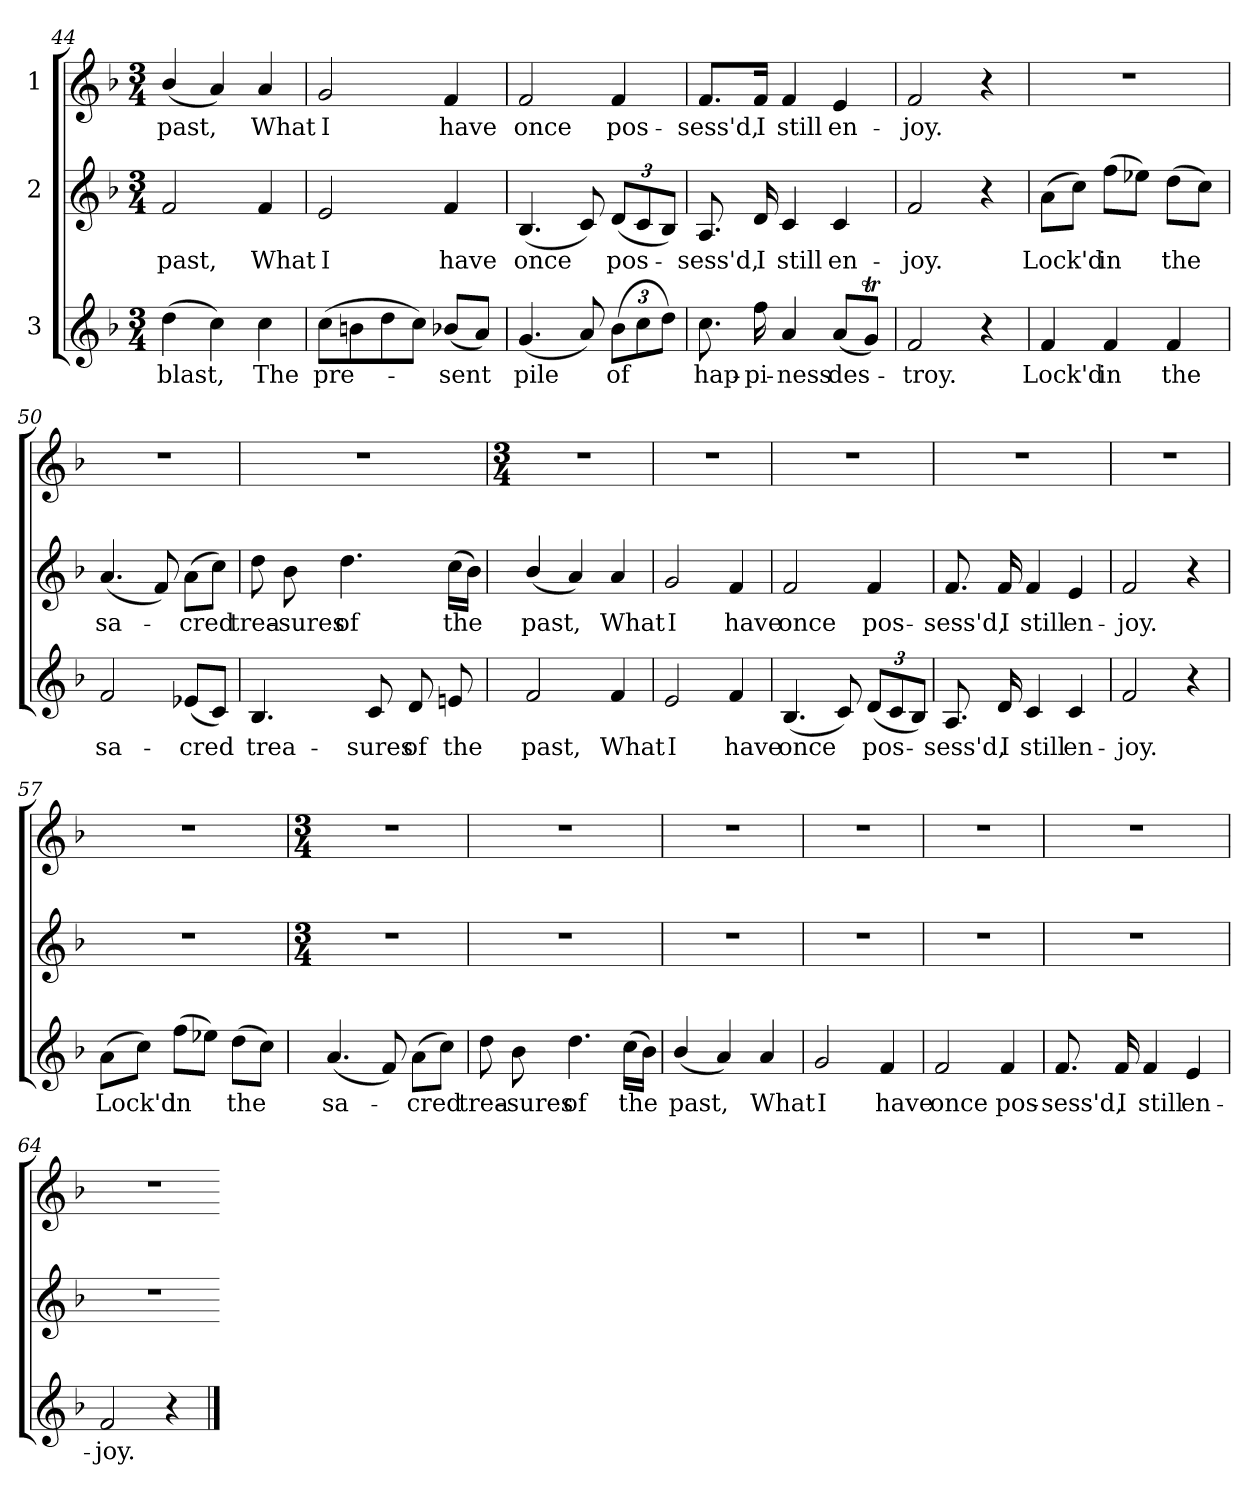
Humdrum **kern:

**kern	**text	**kern	**text	**kern	**text
*part3	*part3	*part2	*part2	*part1	*part1
*staff3	*staff3	*staff2	*staff2	*staff1	*staff1
*I"3	*	*I"2	*	*I"1	*
*clefG2	*	*clefG2	*	*clefG2	*
*k[b-]	*	*k[b-]	*	*k[b-]	*
*F:	*	*F:	*	*F:	*
*M3/4	*	*M3/4	*	*M3/4	*
=44	=44	=44	=44	=44	=44
!	!LO:LY:b	!	!LO:LY:b	!	!LO:LY:b
(>4dd	blast,	2f	past,	(<4b-/	past,
4cc)	.	.	.	4a)	.
!	!LO:LY:b	!	!LO:LY:b	!	!LO:LY:b
4cc	The	4f	What	4a	What
=45	=45	=45	=45	=45	=45
!	!LO:LY:b	!	!LO:LY:b	!	!LO:LY:b
(>8ccL	pre-	2e	I	2g	I
8bn	.	.	.	.	.
8dd	.	.	.	.	.
8ccJ)	.	.	.	.	.
!	!LO:LY:b	!	!LO:LY:b	!	!LO:LY:b
(<8b-XL	sent	4f	have	4f	have
8aJ)	.	.	.	.	.
=46	=46	=46	=46	=46	=46
!	!LO:LY:b	!	!LO:LY:b	!	!LO:LY:b
(<4.g	pile	(<4.B-	once	2f	once
8a)	.	8c)	.	.	.
!	!LO:LY:b	!	!LO:LY:b	!	!LO:LY:b
(>12b-L	of	(<12dL	pos-	4f	pos-
12cc	.	12c	.	.	.
12ddJ)	.	12B-J)	.	.	.
!!LO:LB:g=z
=47	=47	=47	=47	=47	=47
!	!LO:LY:b	!	!LO:LY:b	!	!LO:LY:b
8.cc	hap-	8.A	sess'd,	8.f/L	-sess'd,
!	!LO:LY:b	!	!LO:LY:b	!	!LO:LY:b
16ff	-pi-	16d	I	16f/Jk	I
!	!LO:LY:b	!	!LO:LY:b	!	!LO:LY:b
4a	-ness	4c	still	4f	still
!	!LO:LY:b	!	!LO:LY:b	!	!LO:LY:b
(<8aL	des-	4c	en-	4e	en-
8gTJ)	.	.	.	.	.
=48	=48	=48	=48	=48	=48
!	!LO:LY:b	!	!LO:LY:b	!	!LO:LY:b
2f	troy.	2f	-joy.	2f	-joy.
4r	.	4r	.	4r	.
=49	=49	=49	=49	=49	=49
!	!LO:LY:b	!	!LO:LY:b	!LO:N:vis=1	!
4f	Lock'd	(>8aL	Lock'd	2.r	.
.	.	8ccJ)	.	.	.
!	!LO:LY:b	!	!LO:LY:b	!	!
4f	in	(>8ffL	in	.	.
.	.	8ee-XJ)	.	.	.
!	!LO:LY:b	!	!LO:LY:b	!	!
4f	the	(>8ddL	the	.	.
.	.	8ccJ)	.	.	.
=50	=50	=50	=50	=50	=50
!	!LO:LY:b	!	!LO:LY:b	!LO:N:vis=1	!
2f	sa-	(<4.a	sa-	2.r	.
.	.	8f)	.	.	.
!	!LO:LY:b	!	!LO:LY:b	!	!
(<8e-XL	-cred	(>8aL	cred	.	.
8cJ)	.	8ccJ)	.	.	.
=51	=51	=51	=51	=51	=51
!	!LO:LY:b	!	!LO:LY:b	!LO:N:vis=1	!
4.B-	trea-	8dd	trea-	2.r	.
!	!	!	!LO:LY:b	!	!
.	.	8b-	-sures	.	.
!	!	!	!LO:LY:b	!	!
.	.	4.dd	of	.	.
!	!LO:LY:b	!	!	!	!
8c	-sures	.	.	.	.
!	!LO:LY:b	!	!	!	!
8d	of	.	.	.	.
!	!LO:LY:b	!	!LO:LY:b	!	!
8en	the	(>16ccLL	the	.	.
.	.	16b-JJ)	.	.	.
!!LO:LB:g=z
=52	=52	=52	=52	=52	=52
*	*	*	*	*M3/4	*
!	!LO:LY:b	!	!LO:LY:b	!	!
2f	past,	(<4b-/	past,	2.r	.
.	.	4a)	.	.	.
!	!LO:LY:b	!	!LO:LY:b	!	!
4f	What	4a	What	.	.
=53	=53	=53	=53	=53	=53
!	!LO:LY:b	!	!LO:LY:b	!	!
2e	I	2g	I	2.r	.
!	!LO:LY:b	!	!LO:LY:b	!	!
4f	have	4f	have	.	.
=54	=54	=54	=54	=54	=54
!	!LO:LY:b	!	!LO:LY:b	!	!
(<4.B-	once	2f	once	2.r	.
8c)	.	.	.	.	.
!	!LO:LY:b	!	!LO:LY:b	!	!
(<12dL	pos-	4f	pos-	.	.
12c	.	.	.	.	.
12B-J)	.	.	.	.	.
=55	=55	=55	=55	=55	=55
!	!LO:LY:b	!	!LO:LY:b	!	!
8.A	sess'd,	8.f	-sess'd,	2.r	.
!	!LO:LY:b	!	!LO:LY:b	!	!
16d	I	16f	I	.	.
!	!LO:LY:b	!	!LO:LY:b	!	!
4c	still	4f	still	.	.
!	!LO:LY:b	!	!LO:LY:b	!	!
4c	en-	4e	en-	.	.
=56	=56	=56	=56	=56	=56
!	!LO:LY:b	!	!LO:LY:b	!	!
2f	-joy.	2f	-joy.	2.r	.
4r	.	4r	.	.	.
=57	=57	=57	=57	=57	=57
!	!LO:LY:b	!LO:N:vis=1	!	!	!
(>8aL	Lock'd	2.r	.	2.r	.
8ccJ)	.	.	.	.	.
!	!LO:LY:b	!	!	!	!
(>8ffL	in	.	.	.	.
8ee-XJ)	.	.	.	.	.
!	!LO:LY:b	!	!	!	!
(>8ddL	the	.	.	.	.
8ccJ)	.	.	.	.	.
!!LO:LB:g=z
=58	=58	=58	=58	=58	=58
*	*	*M3/4	*	*M3/4	*
!	!LO:LY:b	!	!	!	!
(<4.a	sa-	2.r	.	2.r	.
8f)	.	.	.	.	.
!	!LO:LY:b	!	!	!	!
(>8aL	cred	.	.	.	.
8ccJ)	.	.	.	.	.
=59	=59	=59	=59	=59	=59
!	!LO:LY:b	!	!	!	!
8dd	trea-	2.r	.	2.r	.
!	!LO:LY:b	!	!	!	!
8b-	-sures	.	.	.	.
!	!LO:LY:b	!	!	!	!
4.dd	of	.	.	.	.
!	!LO:LY:b	!	!	!	!
(>16ccLL	the	.	.	.	.
16b-JJ)	.	.	.	.	.
=60	=60	=60	=60	=60	=60
!	!LO:LY:b	!	!	!	!
(<4b-/	past,	2.r	.	2.r	.
4a)	.	.	.	.	.
!	!LO:LY:b	!	!	!	!
4a	What	.	.	.	.
=61	=61	=61	=61	=61	=61
!	!LO:LY:b	!	!	!	!
2g	I	2.r	.	2.r	.
!	!LO:LY:b	!	!	!	!
4f	have	.	.	.	.
=62	=62	=62	=62	=62	=62
!	!LO:LY:b	!	!	!	!
2f	once	2.r	.	2.r	.
!	!LO:LY:b	!	!	!	!
4f	pos-	.	.	.	.
=63	=63	=63	=63	=63	=63
!	!LO:LY:b	!	!	!	!
8.f	-sess'd,	2.r	.	2.r	.
!	!LO:LY:b	!	!	!	!
16f	I	.	.	.	.
!	!LO:LY:b	!	!	!	!
4f	still	.	.	.	.
!	!LO:LY:b	!	!	!	!
4e	en-	.	.	.	.
=64	=64	=64	=64	=64	=64
!	!LO:LY:b	!	!	!	!
2f	-joy.	2.r	.	2.r	.
4r	.	.	.	.	.
==	=	=	=	=	=
*-	*-	*-	*-	*-	*-
